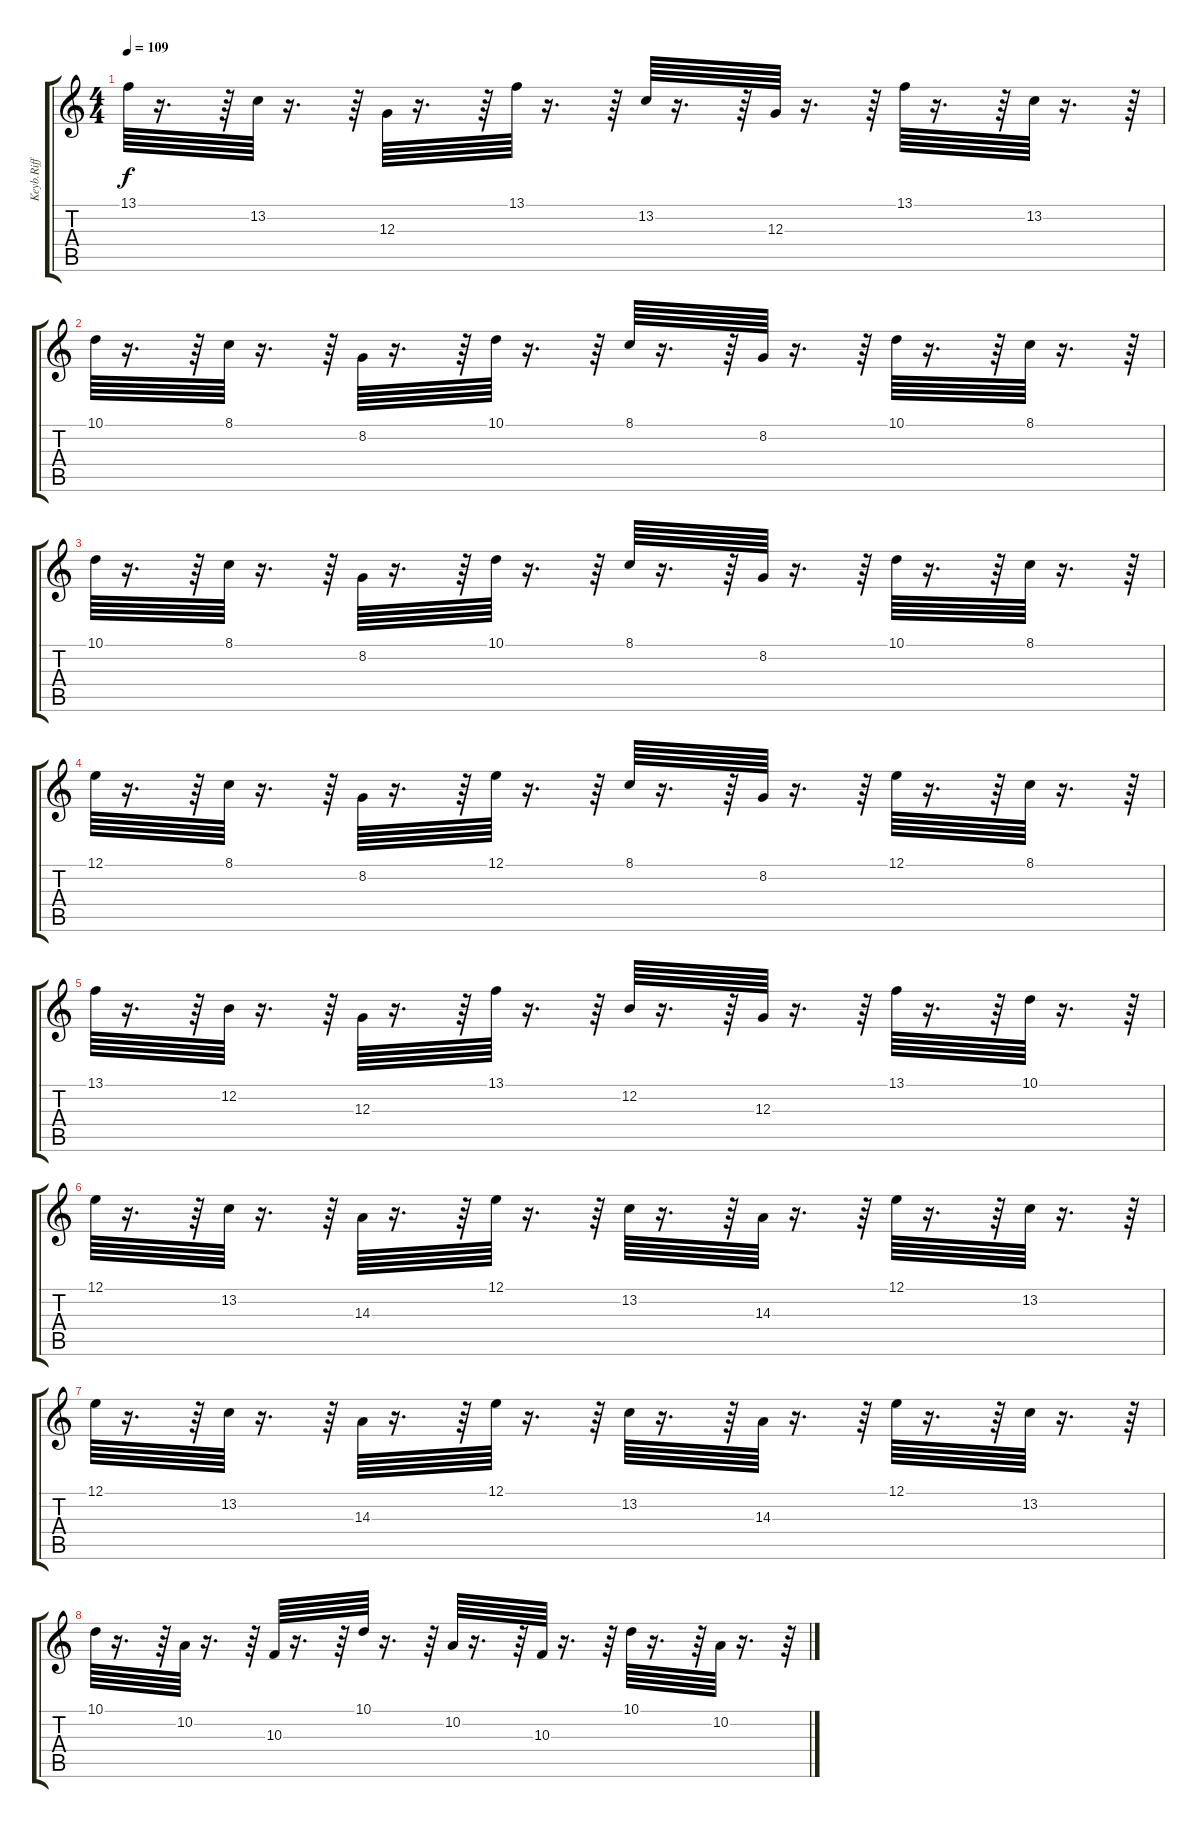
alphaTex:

\track ("Keyb.Riff" "Keyb.Riff") {instrument fx4atmosphere}
\staff {score tabs}
\tuning (E4 B3 G3 D3 A2 E2) {hide}
\ts (4 4)
\tempo 109
\clef g2
\ks c
13.1.64{dy f} r.16{d} r.64 13.2.64 r.16{d} r.64 12.3.64 r.16{d} r.64 13.1.64 r.16{d} r.64 13.2.64 r.16{d} r.64 12.3.64 r.16{d} r.64 13.1.64 r.16{d} r.64 13.2.64 r.16{d} r.64 |
10.1.64 r.16{d} r.64 8.1.64 r.16{d} r.64 8.2.64 r.16{d} r.64 10.1.64 r.16{d} r.64 8.1.64 r.16{d} r.64 8.2.64 r.16{d} r.64 10.1.64 r.16{d} r.64 8.1.64 r.16{d} r.64 |
10.1.64 r.16{d} r.64 8.1.64 r.16{d} r.64 8.2.64 r.16{d} r.64 10.1.64 r.16{d} r.64 8.1.64 r.16{d} r.64 8.2.64 r.16{d} r.64 10.1.64 r.16{d} r.64 8.1.64 r.16{d} r.64 |
12.1.64 r.16{d} r.64 8.1.64 r.16{d} r.64 8.2.64 r.16{d} r.64 12.1.64 r.16{d} r.64 8.1.64 r.16{d} r.64 8.2.64 r.16{d} r.64 12.1.64 r.16{d} r.64 8.1.64 r.16{d} r.64 |
13.1.64 r.16{d} r.64 12.2.64 r.16{d} r.64 12.3.64 r.16{d} r.64 13.1.64 r.16{d} r.64 12.2.64 r.16{d} r.64 12.3.64 r.16{d} r.64 13.1.64 r.16{d} r.64 10.1.64 r.16{d} r.64 |
12.1.64 r.16{d} r.64 13.2.64 r.16{d} r.64 14.3.64 r.16{d} r.64 12.1.64 r.16{d} r.64 13.2.64 r.16{d} r.64 14.3.64 r.16{d} r.64 12.1.64 r.16{d} r.64 13.2.64 r.16{d} r.64 |
12.1.64 r.16{d} r.64 13.2.64 r.16{d} r.64 14.3.64 r.16{d} r.64 12.1.64 r.16{d} r.64 13.2.64 r.16{d} r.64 14.3.64 r.16{d} r.64 12.1.64 r.16{d} r.64 13.2.64 r.16{d} r.64 |
10.1.64 r.16{d} r.64 10.2.64 r.16{d} r.64 10.3.64 r.16{d} r.64 10.1.64 r.16{d} r.64 10.2.64 r.16{d} r.64 10.3.64 r.16{d} r.64 10.1.64 r.16{d} r.64 10.2.64 r.16{d} r.64
